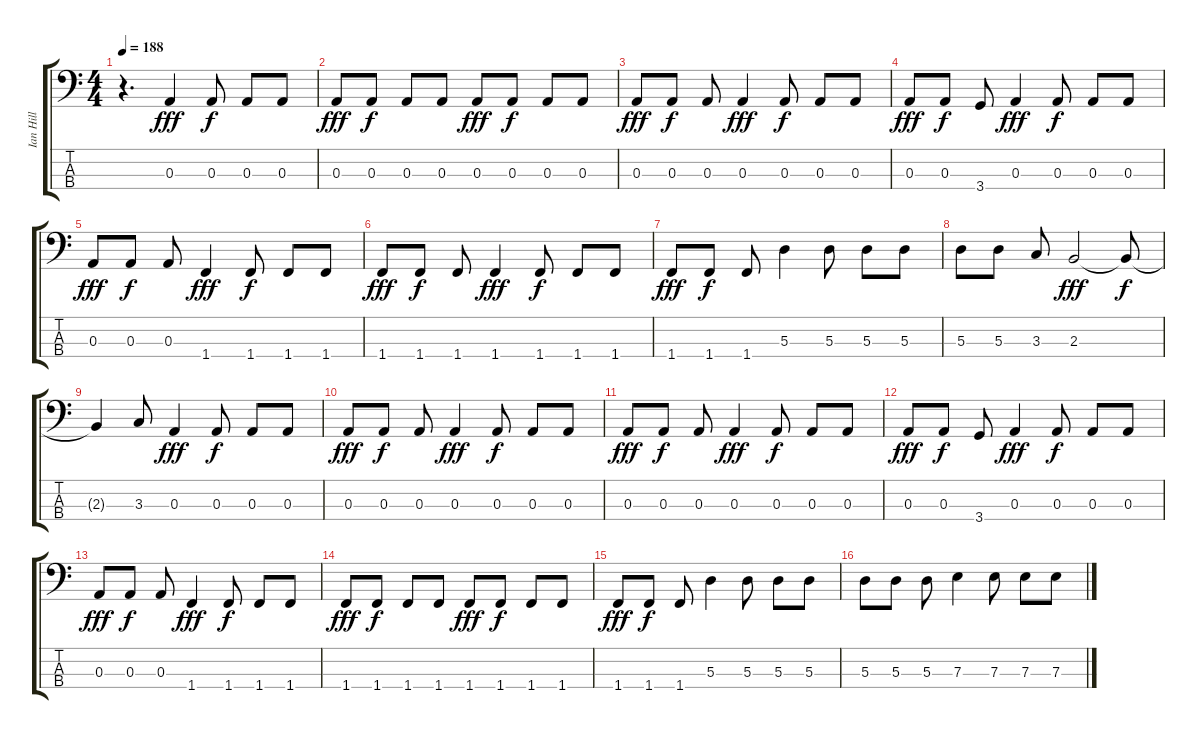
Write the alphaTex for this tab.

\track ("Ian Hill" "Ian Hill") {instrument electricbasspick}
\staff {score tabs}
\tuning (G2 D2 A1 E1) {hide}
\ts (4 4)
\tempo 188
\clef f4
\ks c
r.4{d dy fff} 0.3.4 0.3.8{dy f} 0.3.8 0.3.8 |
0.3.8{dy fff} 0.3.8{dy f} 0.3.8 0.3.8 0.3.8{dy fff} 0.3.8{dy f} 0.3.8 0.3.8 |
0.3.8{dy fff} 0.3.8{dy f} 0.3.8 0.3.4{dy fff} 0.3.8{dy f} 0.3.8 0.3.8 |
0.3.8{dy fff} 0.3.8{dy f} 3.4.8 0.3.4{dy fff} 0.3.8{dy f} 0.3.8 0.3.8 |
0.3.8{dy fff} 0.3.8{dy f} 0.3.8 1.4.4{dy fff} 1.4.8{dy f} 1.4.8 1.4.8 |
1.4.8{dy fff} 1.4.8{dy f} 1.4.8 1.4.4{dy fff} 1.4.8{dy f} 1.4.8 1.4.8 |
1.4.8{dy fff} 1.4.8{dy f} 1.4.8 5.3.4 5.3.8 5.3.8 5.3.8 |
5.3.8 5.3.8 3.3.8 2.3.2{dy fff} 2.3{t}.8{dy f} |
2.3{t}.4 3.3.8 0.3.4{dy fff} 0.3.8{dy f} 0.3.8 0.3.8 |
0.3.8{dy fff} 0.3.8{dy f} 0.3.8 0.3.4{dy fff} 0.3.8{dy f} 0.3.8 0.3.8 |
0.3.8{dy fff} 0.3.8{dy f} 0.3.8 0.3.4{dy fff} 0.3.8{dy f} 0.3.8 0.3.8 |
0.3.8{dy fff} 0.3.8{dy f} 3.4.8 0.3.4{dy fff} 0.3.8{dy f} 0.3.8 0.3.8 |
0.3.8{dy fff} 0.3.8{dy f} 0.3.8 1.4.4{dy fff} 1.4.8{dy f} 1.4.8 1.4.8 |
1.4.8{dy fff} 1.4.8{dy f} 1.4.8 1.4.8 1.4.8{dy fff} 1.4.8{dy f} 1.4.8 1.4.8 |
1.4.8{dy fff} 1.4.8{dy f} 1.4.8 5.3.4 5.3.8 5.3.8 5.3.8 |
5.3.8 5.3.8 5.3.8 7.3.4 7.3.8 7.3.8 7.3.8
